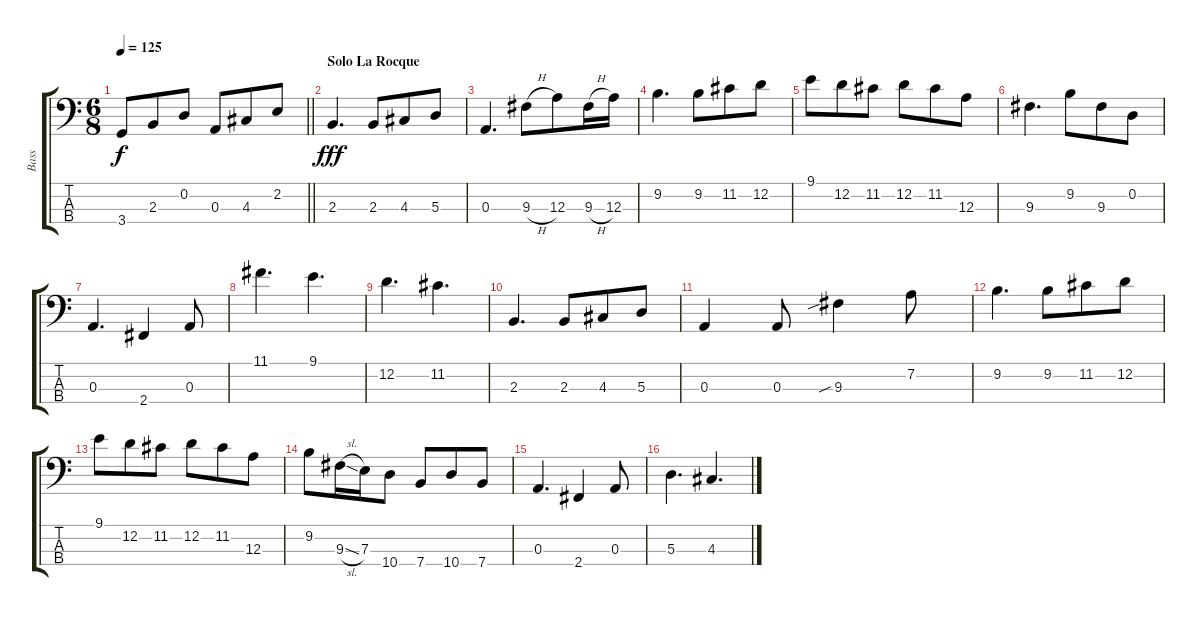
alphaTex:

\track ("Bass" "Bass") {instrument electricbasspick}
\staff {score tabs}
\tuning (G2 D2 A1 E1) {hide}
\ts (6 8)
\tempo 125
\clef f4
\barLineRight lightlight
\ks c
3.4.8{dy f} 2.3.8 0.2.8 0.3.8 4.3.8 2.2.8 |
\section ("" "Solo La Rocque")
2.3.4{d dy fff} 2.3.8 4.3.8 5.3.8 |
0.3.4{d} 9.3{h}.8 12.3.8 9.3{h}.16 12.3.16 |
9.2.4{d} 9.2.8 11.2.8 12.2.8 |
9.1.8 12.2.8 11.2.8 12.2.8 11.2.8 12.3.8 |
9.3.4{d} 9.2.8 9.3.8 0.2.8 |
0.3.4{d} 2.4.4 0.3.8 |
11.1.4{d} 9.1.4{d} |
12.2.4{d} 11.2.4{d} |
2.3.4{d} 2.3.8 4.3.8 5.3.8 |
0.3.4 0.3.8 9.3{sib}.4 7.2.8 |
9.2.4{d} 9.2.8 11.2.8 12.2.8 |
9.1.8 12.2.8 11.2.8 12.2.8 11.2.8 12.3.8 |
9.2.8 9.3{sl}.16 7.3.16 10.4.8 7.4.8 10.4.8 7.4.8 |
0.3.4{d} 2.4.4 0.3.8 |
5.3.4{d} 4.3.4{d}
